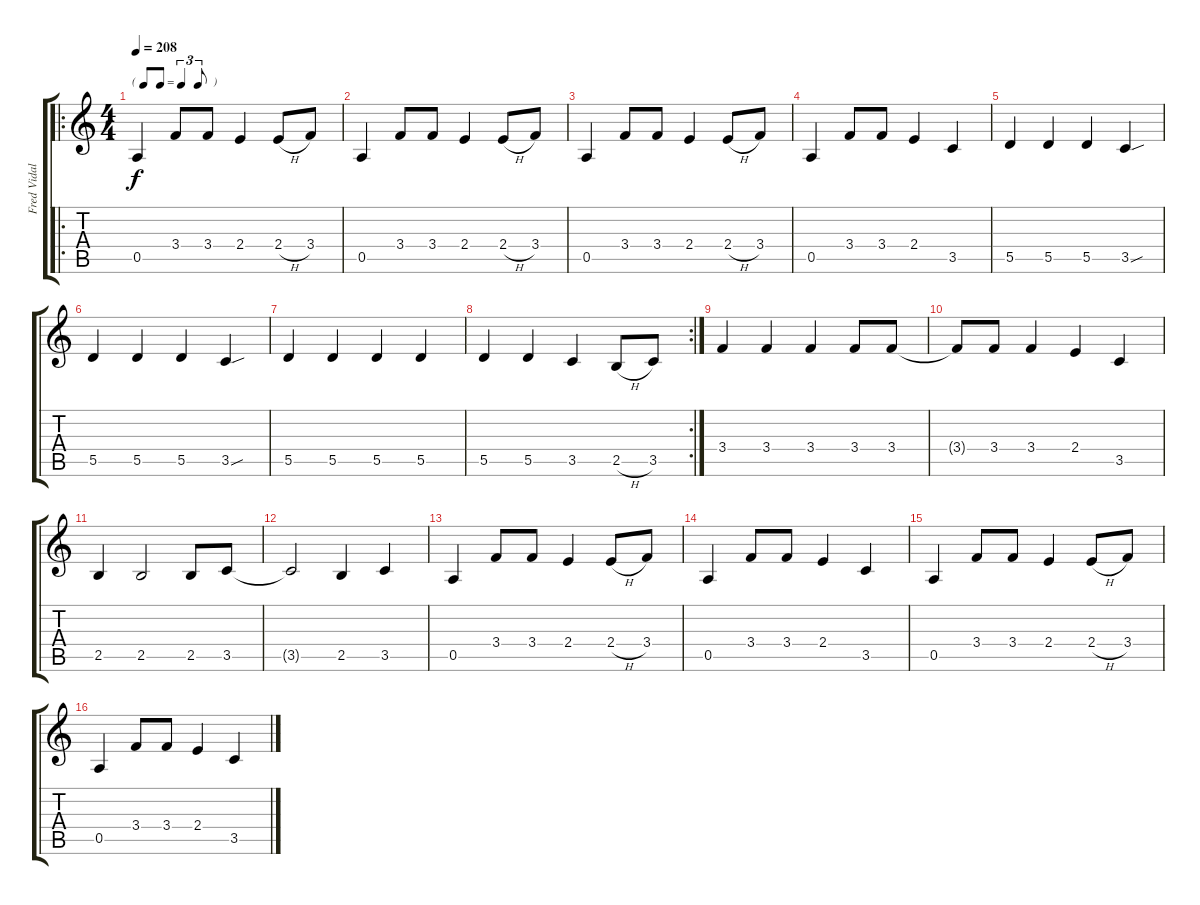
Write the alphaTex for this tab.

\track ("Fred Vidalenc" "Fred Vidal") {instrument electricbasspick}
\staff {score tabs}
\tuning (E4 B3 G3 D3 A2 E2) {hide}
\ro
\ts (4 4)
\tf triplet8th
\tempo 208
\clef g2
\ks c
0.5.4{dy f instrument electricbasspick} 3.4.8 3.4.8 2.4.4 2.4{h}.8 3.4.8 |
0.5.4 3.4.8 3.4.8 2.4.4 2.4{h}.8 3.4.8 |
0.5.4 3.4.8 3.4.8 2.4.4 2.4{h}.8 3.4.8 |
0.5.4 3.4.8 3.4.8 2.4.4 3.5.4 |
5.5.4 5.5.4 5.5.4 3.5{sou}.4 |
5.5.4 5.5.4 5.5.4 3.5{sou}.4 |
5.5.4 5.5.4 5.5.4 5.5.4 |
\rc 2
5.5.4 5.5.4 3.5.4 2.5{h}.8 3.5.8 |
3.4.4 3.4.4 3.4.4 3.4.8 3.4.8 |
3.4{t}.8 3.4.8 3.4.4 2.4.4 3.5.4 |
2.5.4 2.5.2 2.5.8 3.5.8 |
3.5{t}.2 2.5.4 3.5.4 |
0.5.4 3.4.8 3.4.8 2.4.4 2.4{h}.8 3.4.8 |
0.5.4 3.4.8 3.4.8 2.4.4 3.5.4 |
0.5.4 3.4.8 3.4.8 2.4.4 2.4{h}.8 3.4.8 |
0.5.4 3.4.8 3.4.8 2.4.4 3.5.4
